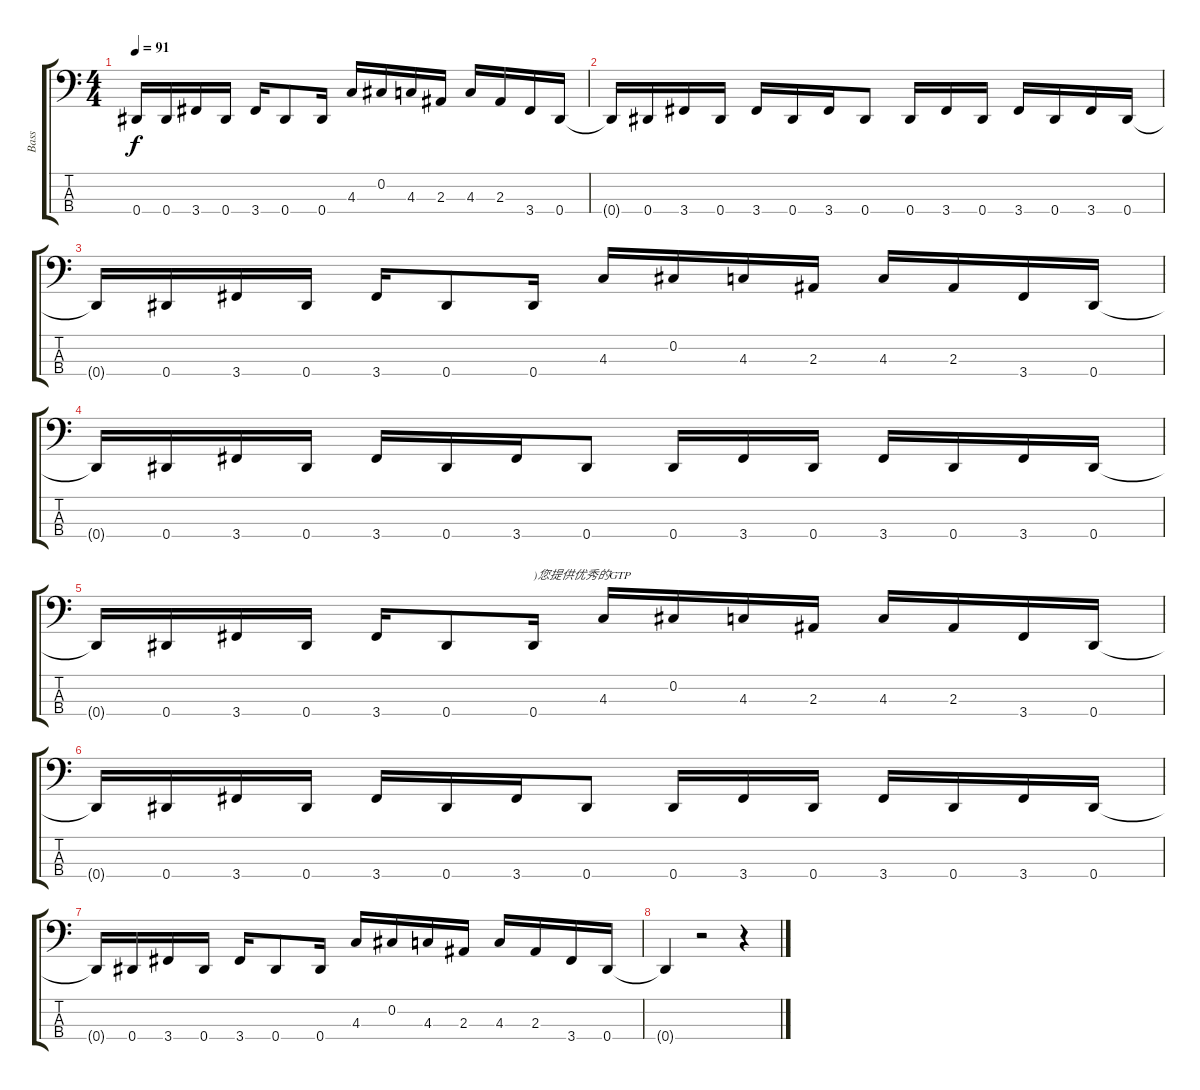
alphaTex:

\track ("Bass" "Bass") {instrument electricbassfinger}
\staff {score tabs}
\tuning (Gb2 Db2 Ab1 Eb1) {hide}
\ts (4 4)
\tempo 91
\clef f4
\ks c
0.4{t}.16{dy f} 0.4.16 3.4.16 0.4.16 3.4.16 0.4.8 0.4.16 4.3.16 0.2.16 4.3.16 2.3.16 4.3.16 2.3.16 3.4.16 0.4.16 |
0.4{t}.16 0.4.16 3.4.16 0.4.16 3.4.16 0.4.16 3.4.16 0.4.8 0.4.16 3.4.16 0.4.16 3.4.16 0.4.16 3.4.16 0.4.16 |
0.4{t}.16 0.4.16 3.4.16 0.4.16 3.4.16 0.4.8 0.4.16 4.3.16 0.2.16 4.3.16 2.3.16 4.3.16 2.3.16 3.4.16 0.4.16 |
0.4{t}.16 0.4.16 3.4.16 0.4.16 3.4.16 0.4.16 3.4.16 0.4.8 0.4.16 3.4.16 0.4.16 3.4.16 0.4.16 3.4.16 0.4.16 |
0.4{t}.16 0.4.16 3.4.16 0.4.16 3.4.16 0.4.8 0.4.16{txt ")您提供优秀的GTP"} 4.3.16 0.2.16 4.3.16 2.3.16 4.3.16 2.3.16 3.4.16 0.4.16 |
0.4{t}.16 0.4.16 3.4.16 0.4.16 3.4.16 0.4.16 3.4.16 0.4.8 0.4.16 3.4.16 0.4.16 3.4.16 0.4.16 3.4.16 0.4.16 |
0.4{t}.16 0.4.16 3.4.16 0.4.16 3.4.16 0.4.8 0.4.16 4.3.16 0.2.16 4.3.16 2.3.16 4.3.16 2.3.16 3.4.16 0.4.16 |
0.4{t}.4 r.2 r.4
